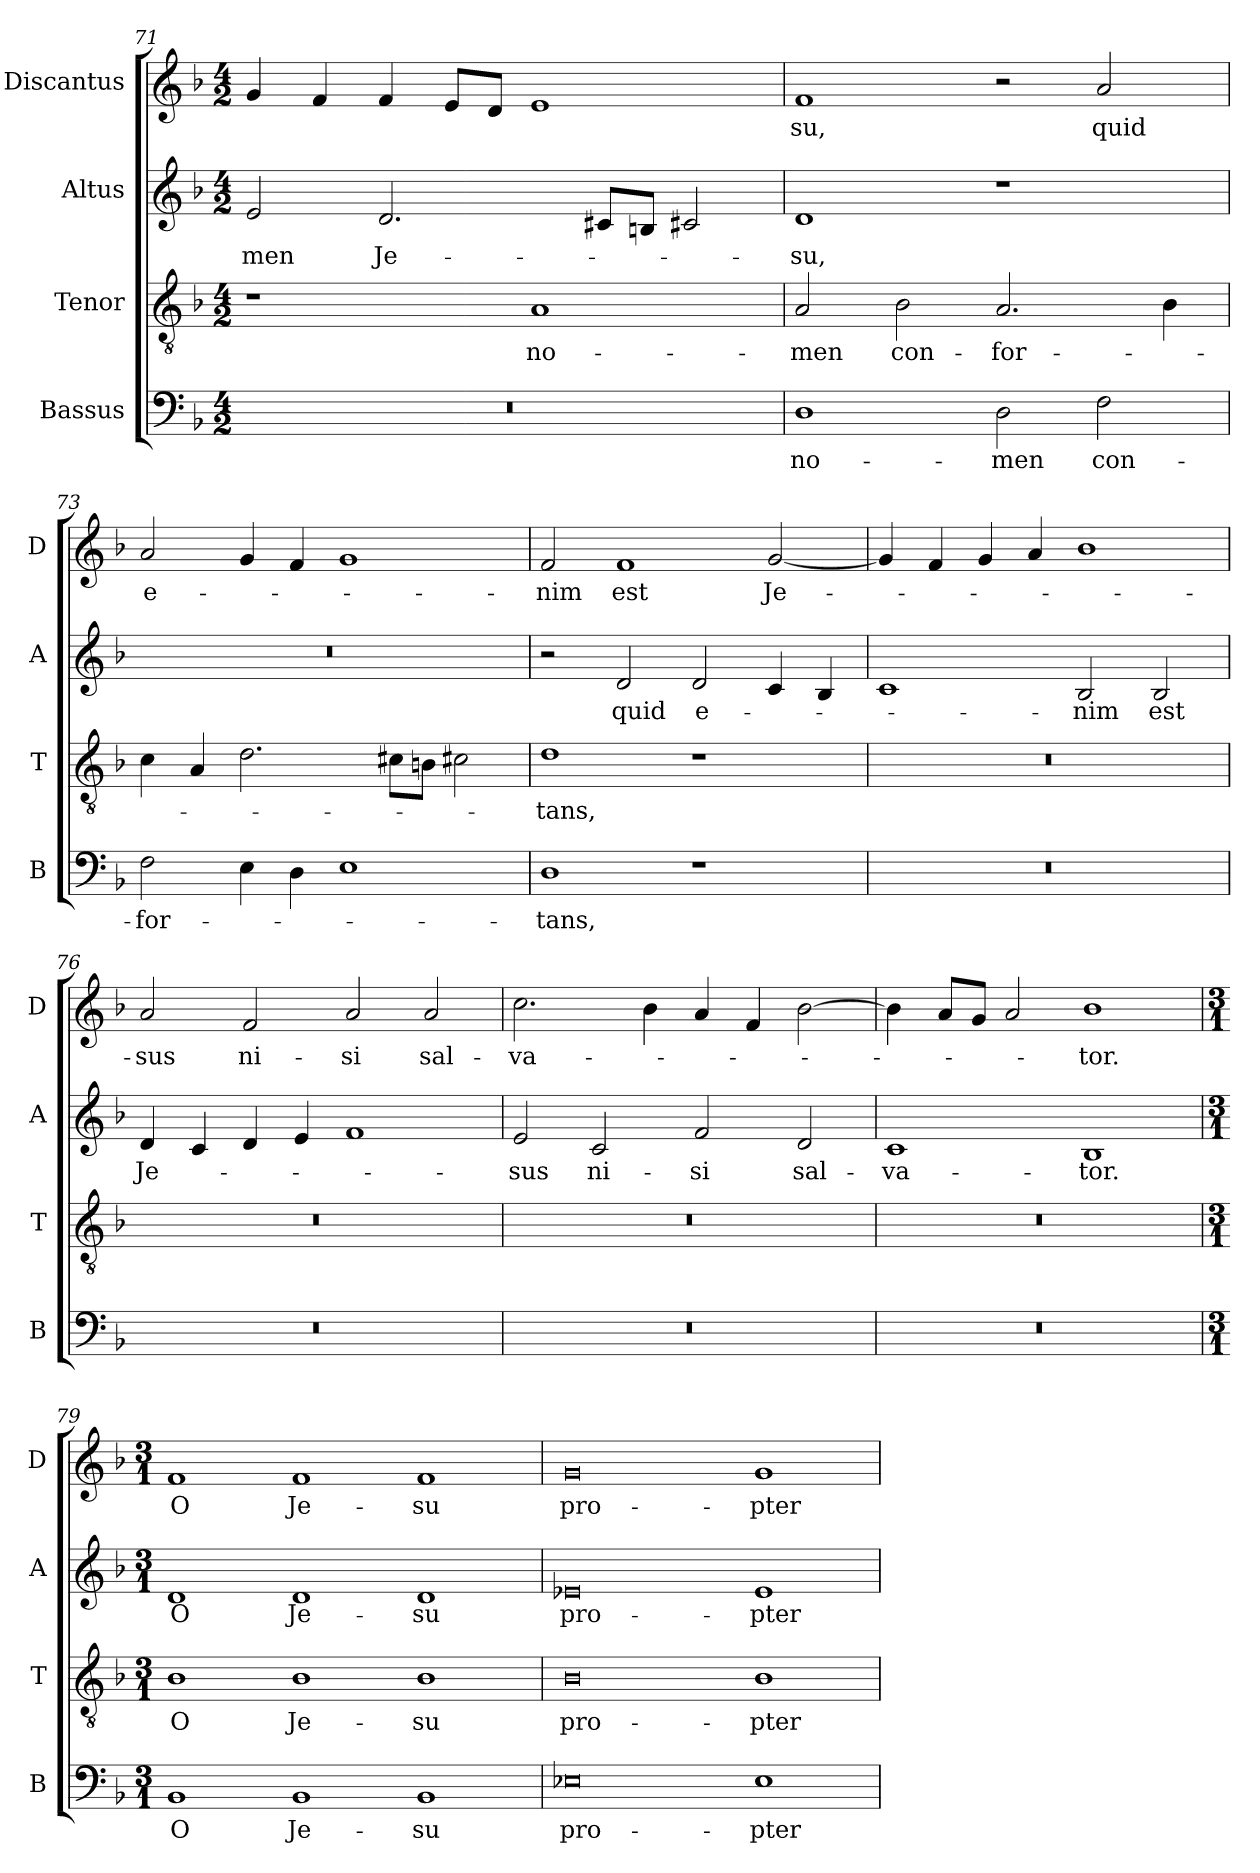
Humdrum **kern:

**kern	**text	**kern	**text	**kern	**text	**kern	**text
*part4	*part4	*part3	*part3	*part2	*part2	*part1	*part1
*staff4	*staff4	*staff3	*staff3	*staff2	*staff2	*staff1	*staff1
*I"Bassus	*	*I"Tenor	*	*I"Altus	*	*I"Discantus	*
*I'B	*	*I'T	*	*I'A	*	*I'D	*
*clefF4	*	*clefGv2	*	*clefG2	*	*clefG2	*
*k[b-]	*	*k[b-]	*	*k[b-]	*	*k[b-]	*
*F:	*	*F:	*	*F:	*	*F:	*
*M4/2	*	*M4/2	*	*M4/2	*	*M4/2	*
=71	=71	=71	=71	=71	=71	=71	=71
!	!	!	!	!	!LO:LY:b	!	!
0r	.	1r	.	2e/	-men	4g/	.
.	.	.	.	.	.	4f/	.
!	!	!	!	!	!LO:LY:b	!	!
.	.	.	.	2.d/	Je-	4f/	.
.	.	.	.	.	.	8e/L	.
.	.	.	.	.	.	8d/J	.
!	!	!	!LO:LY:b	!	!	!	!
.	.	1A	no-	.	.	1e	.
.	.	.	.	8c#X/L	.	.	.
.	.	.	.	8Bn/J	.	.	.
.	.	.	.	2c#X/	.	.	.
=72	=72	=72	=72	=72	=72	=72	=72
!	!LO:LY:b	!	!LO:LY:b	!	!LO:LY:b	!	!LO:LY:b
1D	no-	2A/	-men	1d	-su,	1f	-su,
!	!	!	!LO:LY:b	!	!	!	!
.	.	2B-\	con-	.	.	.	.
!	!LO:LY:b	!	!LO:LY:b	!	!	!	!
2D\	-men	2.A/	-for-	1r	.	2r	.
!	!LO:LY:b	!	!	!	!	!	!LO:LY:b
2F\	con-	.	.	.	.	2a/	quid
.	.	4B-\	.	.	.	.	.
=73	=73	=73	=73	=73	=73	=73	=73
!	!LO:LY:b	!	!	!	!	!	!LO:LY:b
2F\	-for-	4c\	.	0r	.	2a/	e-
.	.	4A/	.	.	.	.	.
4E\	.	2.d\	.	.	.	4g/	.
4D\	.	.	.	.	.	4f/	.
1E	.	.	.	.	.	1g	.
.	.	8c#X\L	.	.	.	.	.
.	.	8Bn\J	.	.	.	.	.
.	.	2c#X\	.	.	.	.	.
!!LO:LB:g=z
=74	=74	=74	=74	=74	=74	=74	=74
!	!LO:LY:b	!	!LO:LY:b	!	!	!	!LO:LY:b
1D	-tans,	1d	-tans,	2r	.	2f/	-nim
!	!	!	!	!	!LO:LY:b	!	!LO:LY:b
.	.	.	.	2d/	quid	1f	est
!	!	!	!	!	!LO:LY:b	!	!
1r	.	1r	.	2d/	e-	.	.
!	!	!	!	!	!	!	!LO:LY:b
.	.	.	.	4c/	.	[2g/	Je-
.	.	.	.	4B-/	.	.	.
=75	=75	=75	=75	=75	=75	=75	=75
0r	.	0r	.	1c	.	4g/]	.
.	.	.	.	.	.	4f/	.
.	.	.	.	.	.	4g/	.
.	.	.	.	.	.	4a/	.
!	!	!	!	!	!LO:LY:b	!	!
.	.	.	.	2B-/	-nim	1b-	.
!	!	!	!	!	!LO:LY:b	!	!
.	.	.	.	2B-/	est	.	.
=76	=76	=76	=76	=76	=76	=76	=76
!	!	!	!	!	!LO:LY:b	!	!LO:LY:b
0r	.	0r	.	4d/	Je-	2a/	-sus
.	.	.	.	4c/	.	.	.
!	!	!	!	!	!	!	!LO:LY:b
.	.	.	.	4d/	.	2f/	ni-
.	.	.	.	4e/	.	.	.
!	!	!	!	!	!	!	!LO:LY:b
.	.	.	.	1f	.	2a/	-si
!	!	!	!	!	!	!	!LO:LY:b
.	.	.	.	.	.	2a/	sal-
=77	=77	=77	=77	=77	=77	=77	=77
!	!	!	!	!	!LO:LY:b	!	!LO:LY:b
0r	.	0r	.	2e/	-sus	2.cc\	-va-
!	!	!	!	!	!LO:LY:b	!	!
.	.	.	.	2c/	ni-	.	.
.	.	.	.	.	.	4b-\	.
!	!	!	!	!	!LO:LY:b	!	!
.	.	.	.	2f/	-si	4a/	.
.	.	.	.	.	.	4f/	.
!	!	!	!	!	!LO:LY:b	!	!
.	.	.	.	2d/	sal-	[2b-\	.
=78	=78	=78	=78	=78	=78	=78	=78
!	!	!	!	!	!LO:LY:b	!	!
0r	.	0r	.	1c	-va-	4b-\]	.
.	.	.	.	.	.	8a/L	.
.	.	.	.	.	.	8g/J	.
.	.	.	.	.	.	2a/	.
!	!	!	!	!	!LO:LY:b	!	!LO:LY:b
.	.	.	.	1B-	-tor.	1b-	-tor.
!!LO:PB:g=z
=79	=79	=79	=79	=79	=79	=79	=79
*M3/1	*	*M3/1	*	*M3/1	*	*M3/1	*
!	!LO:LY:b	!	!LO:LY:b	!	!LO:LY:b	!	!LO:LY:b
1BB-	O	1B-	O	1d	O	1f	O
!	!LO:LY:b	!	!LO:LY:b	!	!LO:LY:b	!	!LO:LY:b
1BB-	Je-	1B-	Je-	1d	Je-	1f	Je-
!	!LO:LY:b	!	!LO:LY:b	!	!LO:LY:b	!	!LO:LY:b
1BB-	-su	1B-	-su	1d	-su	1f	-su
=80	=80	=80	=80	=80	=80	=80	=80
!	!LO:LY:b	!	!LO:LY:b	!	!LO:LY:b	!	!LO:LY:b
0E-X	pro-	0B-	pro-	0e-X	pro-	0g	pro-
!	!LO:LY:b	!	!LO:LY:b	!	!LO:LY:b	!	!LO:LY:b
1E-	-pter	1B-	-pter	1e-	-pter	1g	-pter
=	=	=	=	=	=	=	=
*-	*-	*-	*-	*-	*-	*-	*-
